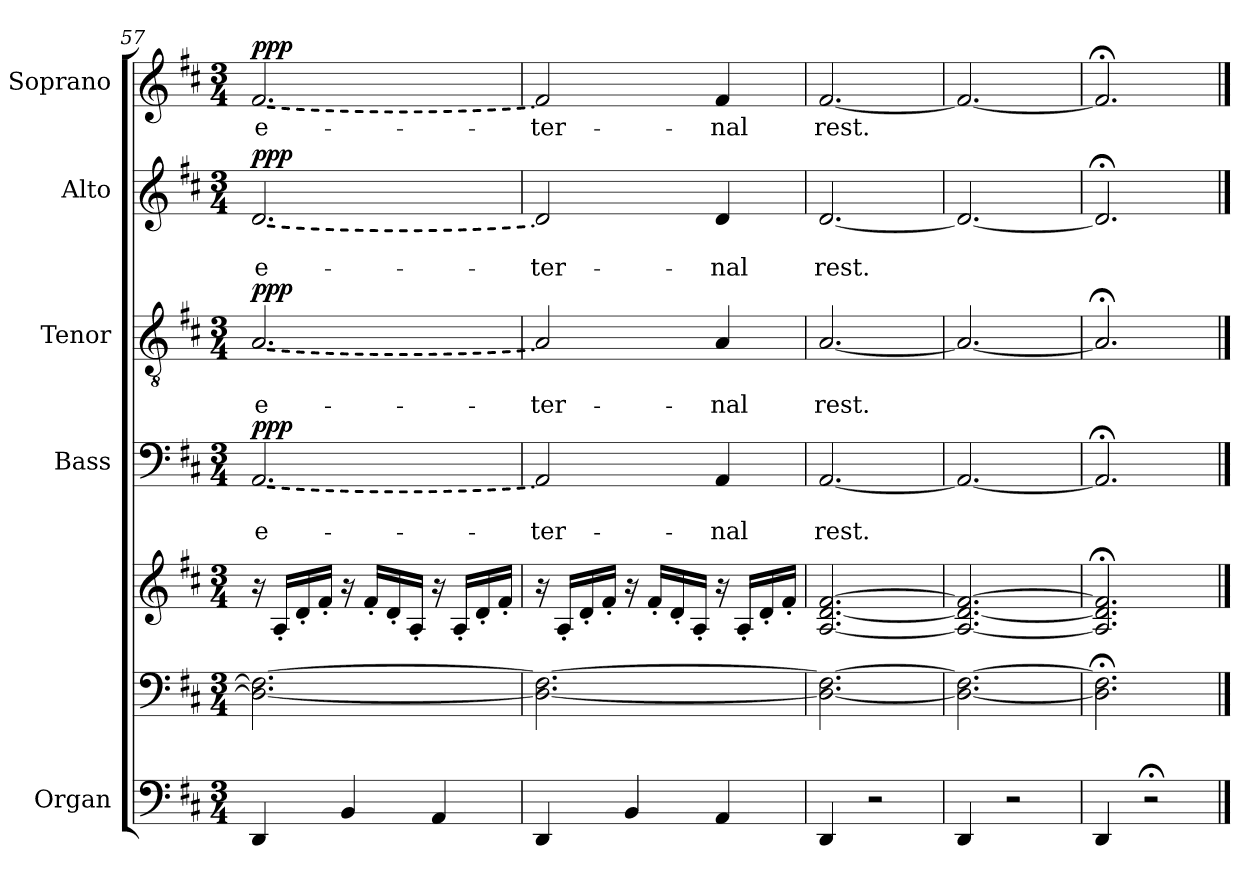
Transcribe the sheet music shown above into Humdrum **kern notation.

**kern	**kern	**kern	**kern	**text	**text	**dynam	**kern	**text	**text	**dynam	**kern	**text	**text	**dynam	**kern	**text	**dynam
*part5	*part5	*part5	*part4	*part4	*part4	*part4	*part3	*part3	*part3	*part3	*part2	*part2	*part2	*part2	*part1	*part1	*part1
*staff7	*staff6	*staff5	*staff4	*staff4	*staff4	*staff4	*staff3	*staff3	*staff3	*staff3	*staff2	*staff2	*staff2	*staff2	*staff1	*staff1	*staff1
*I"Organ	*	*	*I"Bass	*	*	*	*I"Tenor	*	*	*	*I"Alto	*	*	*	*I"Soprano	*	*
*I'Org.	*	*	*I'B.	*	*	*	*I'T.	*	*	*	*I'A.	*	*	*	*I'S.	*	*
!!LO:LB:g=z
*clefF4	*clefF4	*clefG2	*clefF4	*	*	*	*clefGv2	*	*	*	*clefG2	*	*	*	*clefG2	*	*
*k[f#c#]	*k[f#c#]	*k[f#c#]	*k[f#c#]	*	*	*	*k[f#c#]	*	*	*	*k[f#c#]	*	*	*	*k[f#c#]	*	*
*D:	*D:	*D:	*D:	*	*	*	*D:	*	*	*	*D:	*	*	*	*D:	*	*
*M3/4	*M3/4	*M3/4	*M3/4	*	*	*	*M3/4	*	*	*	*M3/4	*	*	*	*M3/4	*	*
=57	=57	=57	=57	=57	=57	=57	=57	=57	=57	=57	=57	=57	=57	=57	=57	=57	=57
!	!	!	!LO:T:dash	!	!LO:LY:b	!LO:DY:b	!LO:T:dash	!	!LO:LY:b	!LO:DY:b	!LO:T:dash	!	!LO:LY:b	!LO:DY:b	!LO:T:dash	!LO:LY:b	!LO:DY:b
4DD/	2.D\_ 2.F#\_	16r	[2.AA/	.	e-	ppp	[2.A/	.	e-	ppp	[2.d/	.	e-	ppp	[2.f#/	e-	ppp
.	.	16A'/LL	.	.	.	.	.	.	.	.	.	.	.	.	.	.	.
.	.	16d'/	.	.	.	.	.	.	.	.	.	.	.	.	.	.	.
.	.	16f#'/JJ	.	.	.	.	.	.	.	.	.	.	.	.	.	.	.
4BB/	.	16r	.	.	.	.	.	.	.	.	.	.	.	.	.	.	.
.	.	16f#'/LL	.	.	.	.	.	.	.	.	.	.	.	.	.	.	.
.	.	16d'/	.	.	.	.	.	.	.	.	.	.	.	.	.	.	.
.	.	16A'/JJ	.	.	.	.	.	.	.	.	.	.	.	.	.	.	.
4AA/	.	16r	.	.	.	.	.	.	.	.	.	.	.	.	.	.	.
.	.	16A'/LL	.	.	.	.	.	.	.	.	.	.	.	.	.	.	.
.	.	16d'/	.	.	.	.	.	.	.	.	.	.	.	.	.	.	.
.	.	16f#'/JJ	.	.	.	.	.	.	.	.	.	.	.	.	.	.	.
=58	=58	=58	=58	=58	=58	=58	=58	=58	=58	=58	=58	=58	=58	=58	=58	=58	=58
!	!	!	!	!	!LO:LY:b	!	!	!	!LO:LY:b	!	!	!	!LO:LY:b	!	!	!LO:LY:b	!
4DD/	2.D\_ 2.F#\_	16r	2AA/]	.	-ter-	.	2A/]	.	-ter-	.	2d/]	.	-ter-	.	2f#/]	-ter-	.
.	.	16A'/LL	.	.	.	.	.	.	.	.	.	.	.	.	.	.	.
.	.	16d'/	.	.	.	.	.	.	.	.	.	.	.	.	.	.	.
.	.	16f#'/JJ	.	.	.	.	.	.	.	.	.	.	.	.	.	.	.
4BB/	.	16r	.	.	.	.	.	.	.	.	.	.	.	.	.	.	.
.	.	16f#'/LL	.	.	.	.	.	.	.	.	.	.	.	.	.	.	.
.	.	16d'/	.	.	.	.	.	.	.	.	.	.	.	.	.	.	.
.	.	16A'/JJ	.	.	.	.	.	.	.	.	.	.	.	.	.	.	.
!	!	!	!	!	!LO:LY:b	!	!	!	!LO:LY:b	!	!	!	!LO:LY:b	!	!	!LO:LY:b	!
4AA/	.	16r	4AA/	.	-nal	.	4A/	.	-nal	.	4d/	.	-nal	.	4f#/	-nal	.
.	.	16A'/LL	.	.	.	.	.	.	.	.	.	.	.	.	.	.	.
.	.	16d'/	.	.	.	.	.	.	.	.	.	.	.	.	.	.	.
.	.	16f#'/JJ	.	.	.	.	.	.	.	.	.	.	.	.	.	.	.
=59	=59	=59	=59	=59	=59	=59	=59	=59	=59	=59	=59	=59	=59	=59	=59	=59	=59
!	!	!	!	!	!LO:LY:b	!	!	!	!LO:LY:b	!	!	!	!LO:LY:b	!	!	!LO:LY:b	!
4DD/	2.D\_ 2.F#\_	[2.A/ [2.d/ [2.f#/	[2.AA/	.	rest.	.	[2.A/	.	rest.	.	[2.d/	.	rest.	.	[2.f#/	rest.	.
2r	.	.	.	.	.	.	.	.	.	.	.	.	.	.	.	.	.
=60	=60	=60	=60	=60	=60	=60	=60	=60	=60	=60	=60	=60	=60	=60	=60	=60	=60
4DD/	2.D\_ 2.F#\_	2.A/_ 2.d/_ 2.f#/_	2.AA/_	.	.	.	2.A/_	.	.	.	2.d/_	.	.	.	2.f#/_	.	.
2r	.	.	.	.	.	.	.	.	.	.	.	.	.	.	.	.	.
=61	=61	=61	=61	=61	=61	=61	=61	=61	=61	=61	=61	=61	=61	=61	=61	=61	=61
4DD/	2.D\];< 2.F#\];<	2.A/]; 2.d/]; 2.f#/];	2.AA;/]	.	.	.	2.A;/]	.	.	.	2.d;/]	.	.	.	2.f#;/]	.	.
2r;<	.	.	.	.	.	.	.	.	.	.	.	.	.	.	.	.	.
==	==	==	==	==	==	==	==	==	==	==	==	==	==	==	==	==	==
*-	*-	*-	*-	*-	*-	*-	*-	*-	*-	*-	*-	*-	*-	*-	*-	*-	*-
